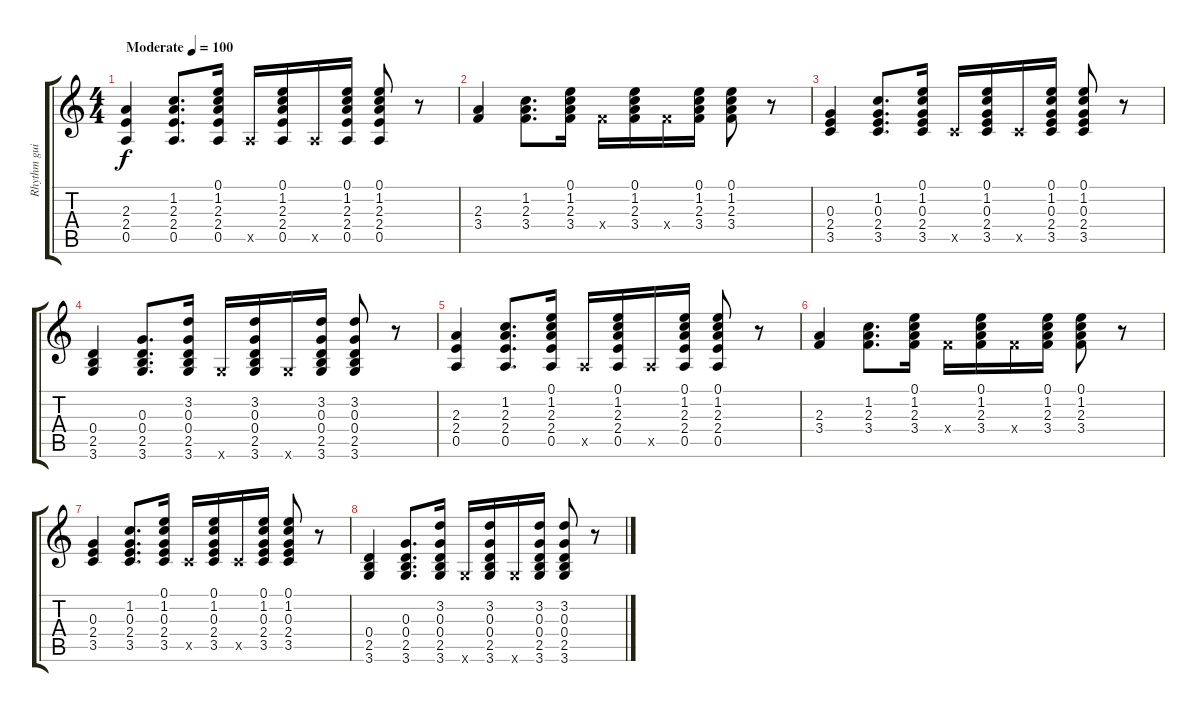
\track ("Rhythm guitar" "Rhythm gui") {instrument acousticguitarsteel}
\staff {score tabs}
\tuning (E4 B3 G3 D3 A2 E2) {hide}
\ts (4 4)
\tempo (100 "Moderate")
\clef g2
\ks c
(2.3 2.4 0.5).4{dy f instrument acousticguitarsteel} (1.2 2.3 2.4 0.5).8{d} (0.1 1.2 2.3 2.4 0.5).16 0.5{x}.16 (0.1 1.2 2.3 2.4 0.5).16 0.5{x}.16 (0.1 1.2 2.3 2.4 0.5).16 (0.1 1.2 2.3 2.4 0.5).8 r.8 |
(2.3 3.4).4 (1.2 2.3 3.4).8{d} (0.1 1.2 2.3 3.4).16 3.4{x}.16 (0.1 1.2 2.3 3.4).16 3.4{x}.16 (0.1 1.2 2.3 3.4).16 (0.1 1.2 2.3 3.4).8 r.8 |
(0.3 2.4 3.5).4 (1.2 0.3 2.4 3.5).8{d} (0.1 1.2 0.3 2.4 3.5).16 3.5{x}.16 (0.1 1.2 0.3 2.4 3.5).16 3.5{x}.16 (0.1 1.2 0.3 2.4 3.5).16 (0.1 1.2 0.3 2.4 3.5).8 r.8 |
(0.4 2.5 3.6).4 (0.3 0.4 2.5 3.6).8{d} (3.2 0.3 0.4 2.5 3.6).16 3.6{x}.16 (3.2 0.3 0.4 2.5 3.6).16 3.6{x}.16 (3.2 0.3 0.4 2.5 3.6).16 (3.2 0.3 0.4 2.5 3.6).8 r.8 |
(2.3 2.4 0.5).4 (1.2 2.3 2.4 0.5).8{d} (0.1 1.2 2.3 2.4 0.5).16 0.5{x}.16 (0.1 1.2 2.3 2.4 0.5).16 0.5{x}.16 (0.1 1.2 2.3 2.4 0.5).16 (0.1 1.2 2.3 2.4 0.5).8 r.8 |
(2.3 3.4).4 (1.2 2.3 3.4).8{d} (0.1 1.2 2.3 3.4).16 3.4{x}.16 (0.1 1.2 2.3 3.4).16 3.4{x}.16 (0.1 1.2 2.3 3.4).16 (0.1 1.2 2.3 3.4).8 r.8 |
(0.3 2.4 3.5).4 (1.2 0.3 2.4 3.5).8{d} (0.1 1.2 0.3 2.4 3.5).16 3.5{x}.16 (0.1 1.2 0.3 2.4 3.5).16 3.5{x}.16 (0.1 1.2 0.3 2.4 3.5).16 (0.1 1.2 0.3 2.4 3.5).8 r.8 |
(0.4 2.5 3.6).4 (0.3 0.4 2.5 3.6).8{d} (3.2 0.3 0.4 2.5 3.6).16 3.6{x}.16 (3.2 0.3 0.4 2.5 3.6).16 3.6{x}.16 (3.2 0.3 0.4 2.5 3.6).16 (3.2 0.3 0.4 2.5 3.6).8 r.8
